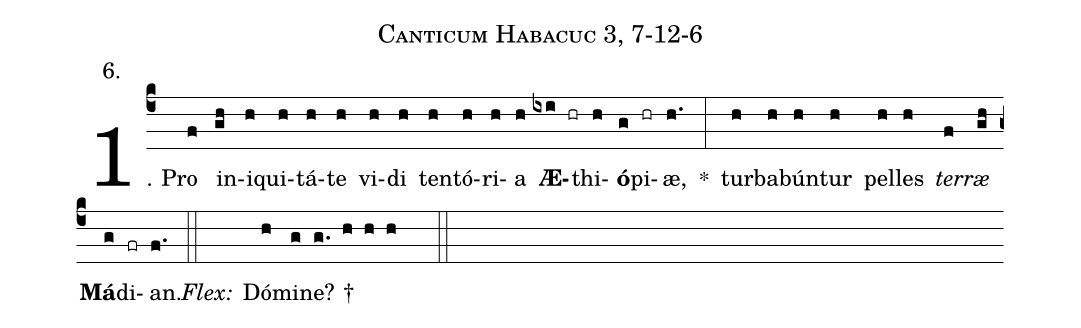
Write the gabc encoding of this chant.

name: Canticum Habacuc 3, 7-12-6;
annotation: 6.;
%%
(c4)1. Pro(f) in(gh)i(h)qui(h)tá(h)te(h) vi(h)di(h) ten(h)tó(h)ri(h)a(h) <b>Æ</b>(ixi hr)thi(h)<b>ó</b>(g)pi(hr)æ,(h.) *(:) tur(h)ba(h)bún(h)tur(h) pel(h)les(h) <i>ter</i>(f)<i>ræ</i>(gh) <b>Má</b>(g)di(fr)an.(f.) (::)
<i>Flex:</i>()  Dó(h)mi(g)ne? †(g. h h h  ::)
